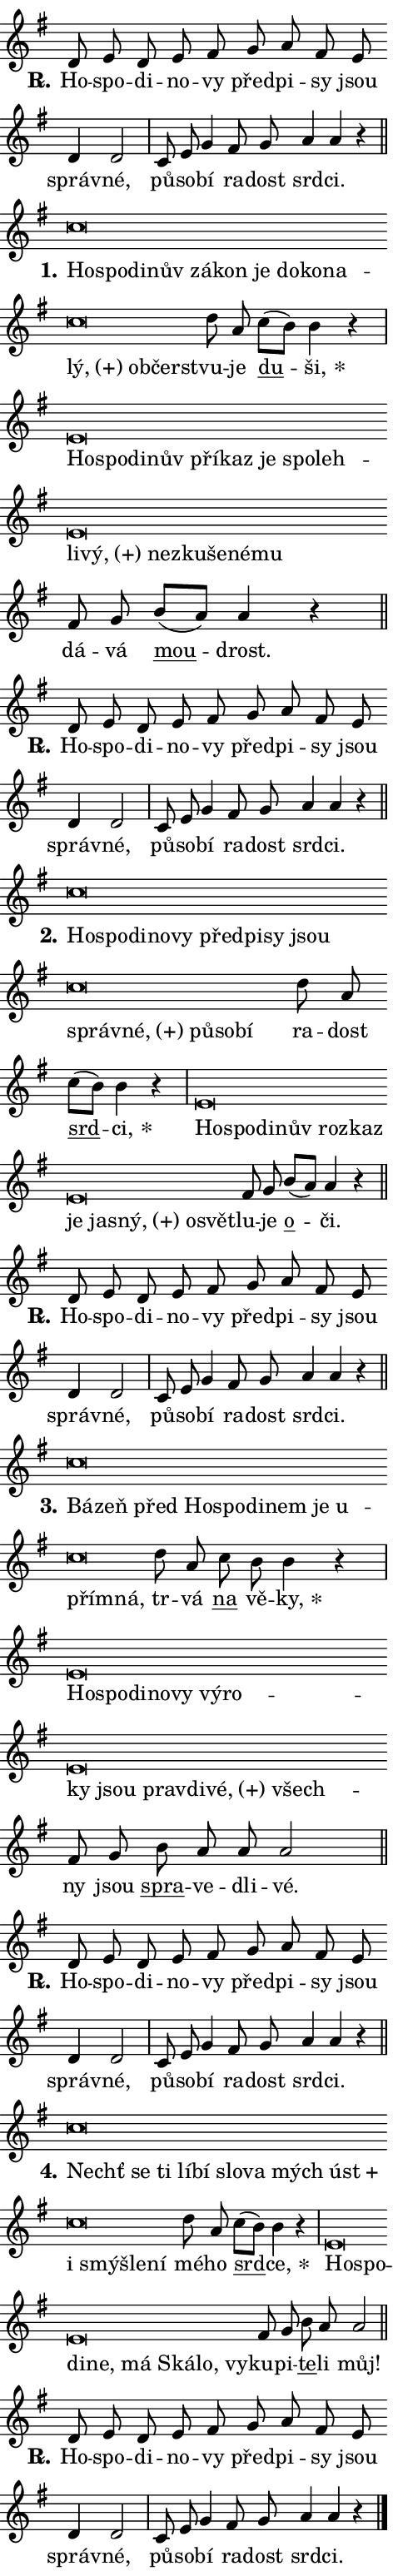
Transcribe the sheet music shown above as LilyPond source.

\version "2.24.0"
\header { tagline = "" }
\paper {
  indent = 0\cm
  top-margin = 0\cm
  right-margin = 0.13\cm % to fit lyric hyphens
  bottom-margin = 0\cm
  left-margin = 0\cm
  paper-width = 8\cm
  page-breaking = #ly:one-page-breaking
  system-system-spacing.basic-distance = #11
  score-system-spacing.basic-distance = #11
  ragged-last = ##f
}


%% Author: Thomas Morley
%% https://lists.gnu.org/archive/html/lilypond-user/2020-05/msg00002.html
#(define (line-position grob)
"Returns position of @var[grob} in current system:
   @code{'start}, if at first time-step
   @code{'end}, if at last time-step
   @code{'middle} otherwise
"
  (let* ((col (ly:item-get-column grob))
         (ln (ly:grob-object col 'left-neighbor))
         (rn (ly:grob-object col 'right-neighbor))
         (col-to-check-left (if (ly:grob? ln) ln col))
         (col-to-check-right (if (ly:grob? rn) rn col))
         (break-dir-left
           (and
             (ly:grob-property col-to-check-left 'non-musical #f)
             (ly:item-break-dir col-to-check-left)))
         (break-dir-right
           (and
             (ly:grob-property col-to-check-right 'non-musical #f)
             (ly:item-break-dir col-to-check-right))))
        (cond ((eqv? 1 break-dir-left) 'start)
              ((eqv? -1 break-dir-right) 'end)
              (else 'middle))))

#(define (tranparent-at-line-position vctor)
  (lambda (grob)
  "Relying on @code{line-position} select the relevant enry from @var{vctor}.
Used to determine transparency,"
    (case (line-position grob)
      ((end) (not (vector-ref vctor 0)))
      ((middle) (not (vector-ref vctor 1)))
      ((start) (not (vector-ref vctor 2))))))

noteHeadBreakVisibility =
#(define-music-function (break-visibility)(vector?)
"Makes @code{NoteHead}s transparent relying on @var{break-visibility}"
#{
  \override NoteHead.transparent =
    #(tranparent-at-line-position break-visibility)
#})

#(define delete-ledgers-for-transparent-note-heads
  (lambda (grob)
    "Reads whether a @code{NoteHead} is transparent.
If so this @code{NoteHead} is removed from @code{'note-heads} from
@var{grob}, which is supposed to be @code{LedgerLineSpanner}.
As a result ledgers are not printed for this @code{NoteHead}"
    (let* ((nhds-array (ly:grob-object grob 'note-heads))
           (nhds-list
             (if (ly:grob-array? nhds-array)
                 (ly:grob-array->list nhds-array)
                 '()))
           ;; Relies on the transparent-property being done before
           ;; Staff.LedgerLineSpanner.after-line-breaking is executed.
           ;; This is fragile ...
           (to-keep
             (remove
               (lambda (nhd)
                 (ly:grob-property nhd 'transparent #f))
               nhds-list)))
      ;; TODO find a better method to iterate over grob-arrays, similiar
      ;; to filter/remove etc for lists
      ;; For now rebuilt from scratch
      (set! (ly:grob-object grob 'note-heads)  '())
      (for-each
        (lambda (nhd)
          (ly:pointer-group-interface::add-grob grob 'note-heads nhd))
        to-keep))))

squashNotes = {
  \override NoteHead.X-extent = #'(-0.2 . 0.2)
  \override NoteHead.Y-extent = #'(-0.75 . 0)
  \override NoteHead.stencil =
    #(lambda (grob)
       (let ((pos (ly:grob-property grob 'staff-position)))
         (begin
           (if (< pos -7) (display "ERROR: Lower brevis then expected\n") (display ""))
           (if (<= pos -6) ly:text-interface::print ly:note-head::print))))
}
unSquashNotes = {
  \revert NoteHead.X-extent
  \revert NoteHead.Y-extent
  \revert NoteHead.stencil
}

hideNotes = \noteHeadBreakVisibility #begin-of-line-visible
unHideNotes = \noteHeadBreakVisibility #all-visible

% work-around for resetting accidentals
% https://lilypond.org/doc/v2.23/Documentation/notation/displaying-rhythms#unmetered-music
cadenzaMeasure = {
  \cadenzaOff
  \partial 1024 s1024
  \cadenzaOn
}

#(define-markup-command (accent layout props text) (markup?)
  "Underline accented syllable"
  (interpret-markup layout props
    #{\markup \override #'(offset . 4.3) \underline { #text }#}))

responsum = \markup \concat {
  "R" \hspace #-1.05 \path #0.1 #'((moveto 0 0.07) (lineto 0.9 0.8)) \hspace #0.05 "."
}

spaceSize = #0.6828661417322834 % exact space size for TeX Gyre Schola

\layout {
  \context {
    \Staff
    \remove "Time_signature_engraver"
    \override LedgerLineSpanner.after-line-breaking = #delete-ledgers-for-transparent-note-heads
  }
  \context {
    \Lyrics {
      \override LyricSpace.minimum-distance = \spaceSize
      \override LyricText.font-name = #"TeX Gyre Schola"
      \override LyricText.font-size = 1
      \override StanzaNumber.font-name = #"TeX Gyre Schola Bold"
      \override StanzaNumber.font-size = 1
    }
  }
  \context {
    \Score 
    \override NoteHead.text =
      #(lambda (grob) 
        (let ((pos (ly:grob-property grob 'staff-position)))
          #{\markup {
            \combine
              \halign #-0.55 \raise #(if (= pos -6) 0 0.5) \override #'(thickness . 2) \draw-line #'(3.2 . 0)
              \musicglyph "noteheads.sM1"
          }#}))
  }
}

% magnetic-lyrics.ily
%
%   written by
%     Jean Abou Samra <jean@abou-samra.fr>
%     Werner Lemberg <wl@gnu.org>
%
%   adapted by
%     Jiri Hon <jiri.hon@gmail.com>
%
% Version 2022-Apr-15

% https://www.mail-archive.com/lilypond-user@gnu.org/msg149350.html

#(define (Left_hyphen_pointer_engraver context)
   "Collect syllable-hyphen-syllable occurrences in lyrics and store
them in properties.  This engraver only looks to the left.  For
example, if the lyrics input is @code{foo -- bar}, it does the
following.

@itemize @bullet
@item
Set the @code{text} property of the @code{LyricHyphen} grob between
@q{foo} and @q{bar} to @code{foo}.

@item
Set the @code{left-hyphen} property of the @code{LyricText} grob with
text @q{foo} to the @code{LyricHyphen} grob between @q{foo} and
@q{bar}.
@end itemize

Use this auxiliary engraver in combination with the
@code{lyric-@/text::@/apply-@/magnetic-@/offset!} hook."
   (let ((hyphen #f)
         (text #f))
     (make-engraver
      (acknowledgers
       ((lyric-syllable-interface engraver grob source-engraver)
        (set! text grob)))
      (end-acknowledgers
       ((lyric-hyphen-interface engraver grob source-engraver)
        ;(when (not (grob::has-interface grob 'lyric-space-interface))
          (set! hyphen grob)));)
      ((stop-translation-timestep engraver)
       (when (and text hyphen)
         (ly:grob-set-object! text 'left-hyphen hyphen))
       (set! text #f)
       (set! hyphen #f)))))

#(define (lyric-text::apply-magnetic-offset! grob)
   "If the space between two syllables is less than the value in
property @code{LyricText@/.details@/.squash-threshold}, move the right
syllable to the left so that it gets concatenated with the left
syllable.

Use this function as a hook for
@code{LyricText@/.after-@/line-@/breaking} if the
@code{Left_@/hyphen_@/pointer_@/engraver} is active."
   (let ((hyphen (ly:grob-object grob 'left-hyphen #f)))
     (when hyphen
       (let ((left-text (ly:spanner-bound hyphen LEFT)))
         (when (grob::has-interface left-text 'lyric-syllable-interface)
           (let* ((common (ly:grob-common-refpoint grob left-text X))
                  (this-x-ext (ly:grob-extent grob common X))
                  (left-x-ext
                   (begin
                     ;; Trigger magnetism for left-text.
                     (ly:grob-property left-text 'after-line-breaking)
                     (ly:grob-extent left-text common X)))
                  ;; `delta` is the gap width between two syllables.
                  (delta (- (interval-start this-x-ext)
                            (interval-end left-x-ext)))
                  (details (ly:grob-property grob 'details))
                  (threshold (assoc-get 'squash-threshold details 0.2)))
             (when (< delta threshold)
               (let* (;; We have to manipulate the input text so that
                      ;; ligatures crossing syllable boundaries are not
                      ;; disabled.  For languages based on the Latin
                      ;; script this is essentially a beautification.
                      ;; However, for non-Western scripts it can be a
                      ;; necessity.
                      (lt (ly:grob-property left-text 'text))
                      (rt (ly:grob-property grob 'text))
                      (is-space (grob::has-interface hyphen 'lyric-space-interface))
                      (space (if is-space " " ""))
                      (extra-delta (if is-space spaceSize 0))
                      ;; Append new syllable.
                      (ltrt-space (if (and (string? lt) (string? rt))
                                (string-append lt space rt)
                                (make-concat-markup (list lt space rt))))
                      ;; Right-align `ltrt` to the right side.
                      (ltrt-space-markup (grob-interpret-markup
                               grob
                               (make-translate-markup
                                (cons (interval-length this-x-ext) 0)
                                (make-right-align-markup ltrt-space)))))
                 (begin
                   ;; Don't print `left-text`.
                   (ly:grob-set-property! left-text 'stencil #f)
                   ;; Set text and stencil (which holds all collected
                   ;; syllables so far) and shift it to the left.
                   (ly:grob-set-property! grob 'text ltrt-space)
                   (ly:grob-set-property! grob 'stencil ltrt-space-markup)
                   (ly:grob-translate-axis! grob (- (- delta extra-delta)) X))))))))))


#(define (lyric-hyphen::displace-bounds-first grob)
   ;; Make very sure this callback isn't triggered too early.
   (let ((left (ly:spanner-bound grob LEFT))
         (right (ly:spanner-bound grob RIGHT)))
     (ly:grob-property left 'after-line-breaking)
     (ly:grob-property right 'after-line-breaking)
     (ly:lyric-hyphen::print grob)))

squashThreshold = #0.4

\layout {
  \context {
    \Lyrics
    \consists #Left_hyphen_pointer_engraver
    \override LyricText.after-line-breaking =
      #lyric-text::apply-magnetic-offset!
    \override LyricHyphen.stencil = #lyric-hyphen::displace-bounds-first
    \override LyricText.details.squash-threshold = \squashThreshold
    \override LyricHyphen.minimum-distance = 0
    \override LyricHyphen.minimum-length = \squashThreshold
  }
}

squashText = \override LyricText.details.squash-threshold = 9999
unSquashText = \override LyricText.details.squash-threshold = \squashThreshold

leftText = \override LyricText.self-alignment-X = #LEFT
unLeftText = \revert LyricText.self-alignment-X

starOffset = #(lambda (grob) 
                (let ((x_offset (ly:self-alignment-interface::aligned-on-x-parent grob)))
                  (if (= x_offset 0) 0 (+ x_offset 1.2))))

star = #(define-music-function (syllable)(string?)
"Append star separator at the end of a syllable"
#{
  \once \override LyricText.X-offset = #starOffset
  \lyricmode { \markup {
    #syllable
    \override #'((font-name . "TeX Gyre Schola Bold")) \hspace #0.2 \lower #0.65 \larger "*"
  } }
#})

starAccent = #(define-music-function (syllable)(string?)
"Append star separator at the end of a syllable and make accent"
#{
  \once \override LyricText.X-offset = #starOffset
  \lyricmode { \markup {
    \accent #syllable
    \override #'((font-name . "TeX Gyre Schola Bold")) \hspace #0.2 \lower #0.65 \larger "*"
  } }
#})

breath = #(define-music-function (syllable)(string?)
"Append breathing indicator at the end of a syllable"
#{
  \lyricmode { \markup { #syllable "+" } }
#})

optionalBreath = #(define-music-function (syllable)(string?)
"Append optional breathing indicator at the end of a syllable"
#{
  \lyricmode { \markup { #syllable "(+)" } }
#})


\score {
    <<
        \new Voice = "melody" { \cadenzaOn \key g \major \relative { d'8 e d e fis \bar "" g a fis e \bar "" d4 d2 \cadenzaMeasure \bar "|" c8 e g4 \bar "" fis8 g a4 a r \cadenzaMeasure \bar "||" \break } }
        \new Lyrics \lyricsto "melody" { \lyricmode { \set stanza = \responsum
Ho -- spo -- di -- no -- vy před -- pi -- sy jsou správ -- né, pů -- so -- bí ra -- dost srd -- ci. } }
    >>
    \layout {}
}

\score {
    <<
        \new Voice = "melody" { \cadenzaOn \key g \major \relative { \squashNotes c''\breve*1/16 \hideNotes \breve*1/16 \bar "" \breve*1/16 \bar "" \breve*1/16 \bar "" \breve*1/16 \bar "" \breve*1/16 \bar "" \breve*1/16 \bar "" \breve*1/16 \bar "" \breve*1/16 \bar "" \breve*1/16 \bar "" \breve*1/16 \bar "" \breve*1/16 \breve*1/16 \bar "" \unHideNotes \unSquashNotes d8 a \bar "" c[( b)] b4 r \cadenzaMeasure \bar "|" \squashNotes e,\breve*1/16 \hideNotes \breve*1/16 \bar "" \breve*1/16 \bar "" \breve*1/16 \bar "" \breve*1/16 \bar "" \breve*1/16 \bar "" \breve*1/16 \bar "" \breve*1/16 \bar "" \breve*1/16 \bar "" \breve*1/16 \bar "" \breve*1/16 \bar "" \breve*1/16 \bar "" \breve*1/16 \bar "" \breve*1/16 \bar "" \breve*1/16 \breve*1/16 \bar "" \unHideNotes \unSquashNotes fis8 g \bar "" b[( a)] a4 r \cadenzaMeasure \bar "||" \break } }
        \new Lyrics \lyricsto "melody" { \lyricmode { \set stanza = "1."
\leftText Ho -- \squashText spo -- di -- nův zá -- kon je do -- ko -- na -- \optionalBreath lý, ob -- čerst -- \unLeftText \unSquashText vu -- je \markup \accent du -- \star ši, \leftText Ho -- \squashText spo -- di -- nův pří -- kaz je spo -- leh -- li -- \optionalBreath vý, ne -- zku -- še -- né -- mu \unLeftText \unSquashText dá -- vá \markup \accent mou -- drost. } }
    >>
    \layout {}
}

\score {
    <<
        \new Voice = "melody" { \cadenzaOn \key g \major \relative { d'8 e d e fis \bar "" g a fis e \bar "" d4 d2 \cadenzaMeasure \bar "|" c8 e g4 \bar "" fis8 g a4 a r \cadenzaMeasure \bar "||" \break } }
        \new Lyrics \lyricsto "melody" { \lyricmode { \set stanza = \responsum
Ho -- spo -- di -- no -- vy před -- pi -- sy jsou správ -- né, pů -- so -- bí ra -- dost srd -- ci. } }
    >>
    \layout {}
}

\score {
    <<
        \new Voice = "melody" { \cadenzaOn \key g \major \relative { \squashNotes c''\breve*1/16 \hideNotes \breve*1/16 \bar "" \breve*1/16 \bar "" \breve*1/16 \bar "" \breve*1/16 \bar "" \breve*1/16 \bar "" \breve*1/16 \bar "" \breve*1/16 \bar "" \breve*1/16 \bar "" \breve*1/16 \bar "" \breve*1/16 \bar "" \breve*1/16 \bar "" \breve*1/16 \breve*1/16 \bar "" \unHideNotes \unSquashNotes d8 a \bar "" c[( b)] b4 r \cadenzaMeasure \bar "|" \squashNotes e,\breve*1/16 \hideNotes \breve*1/16 \bar "" \breve*1/16 \bar "" \breve*1/16 \bar "" \breve*1/16 \bar "" \breve*1/16 \bar "" \breve*1/16 \bar "" \breve*1/16 \bar "" \breve*1/16 \bar "" \breve*1/16 \breve*1/16 \bar "" \unHideNotes \unSquashNotes fis8 g \bar "" b[( a)] a4 r \cadenzaMeasure \bar "||" \break } }
        \new Lyrics \lyricsto "melody" { \lyricmode { \set stanza = "2."
\leftText Ho -- \squashText spo -- di -- no -- vy před -- pi -- sy jsou správ -- \optionalBreath né, pů -- so -- bí \unLeftText \unSquashText ra -- dost \markup \accent srd -- \star ci, \leftText Ho -- \squashText spo -- di -- nův roz -- kaz je ja -- \optionalBreath sný, o -- svět -- \unLeftText \unSquashText lu -- je \markup \accent o -- či. } }
    >>
    \layout {}
}

\score {
    <<
        \new Voice = "melody" { \cadenzaOn \key g \major \relative { d'8 e d e fis \bar "" g a fis e \bar "" d4 d2 \cadenzaMeasure \bar "|" c8 e g4 \bar "" fis8 g a4 a r \cadenzaMeasure \bar "||" \break } }
        \new Lyrics \lyricsto "melody" { \lyricmode { \set stanza = \responsum
Ho -- spo -- di -- no -- vy před -- pi -- sy jsou správ -- né, pů -- so -- bí ra -- dost srd -- ci. } }
    >>
    \layout {}
}

\score {
    <<
        \new Voice = "melody" { \cadenzaOn \key g \major \relative { \squashNotes c''\breve*1/16 \hideNotes \breve*1/16 \bar "" \breve*1/16 \bar "" \breve*1/16 \bar "" \breve*1/16 \bar "" \breve*1/16 \bar "" \breve*1/16 \bar "" \breve*1/16 \bar "" \breve*1/16 \bar "" \breve*1/16 \breve*1/16 \bar "" \unHideNotes \unSquashNotes d8 a \bar "" c b b4 r \cadenzaMeasure \bar "|" \squashNotes e,\breve*1/16 \hideNotes \breve*1/16 \bar "" \breve*1/16 \bar "" \breve*1/16 \bar "" \breve*1/16 \bar "" \breve*1/16 \bar "" \breve*1/16 \bar "" \breve*1/16 \bar "" \breve*1/16 \bar "" \breve*1/16 \bar "" \breve*1/16 \bar "" \breve*1/16 \breve*1/16 \bar "" \unHideNotes \unSquashNotes fis8 g \bar "" b a a a2 \cadenzaMeasure \bar "||" \break } }
        \new Lyrics \lyricsto "melody" { \lyricmode { \set stanza = "3."
\leftText Bá -- \squashText zeň před Ho -- spo -- di -- nem je u -- přím -- ná, \unLeftText \unSquashText tr -- vá \markup \accent na vě -- \star ky, \leftText Ho -- \squashText spo -- di -- no -- vy vý -- ro -- ky jsou prav -- di -- \optionalBreath vé, všech -- \unLeftText \unSquashText ny jsou \markup \accent spra -- ve -- dli -- vé. } }
    >>
    \layout {}
}

\score {
    <<
        \new Voice = "melody" { \cadenzaOn \key g \major \relative { d'8 e d e fis \bar "" g a fis e \bar "" d4 d2 \cadenzaMeasure \bar "|" c8 e g4 \bar "" fis8 g a4 a r \cadenzaMeasure \bar "||" \break } }
        \new Lyrics \lyricsto "melody" { \lyricmode { \set stanza = \responsum
Ho -- spo -- di -- no -- vy před -- pi -- sy jsou správ -- né, pů -- so -- bí ra -- dost srd -- ci. } }
    >>
    \layout {}
}

\score {
    <<
        \new Voice = "melody" { \cadenzaOn \key g \major \relative { \squashNotes c''\breve*1/16 \hideNotes \breve*1/16 \bar "" \breve*1/16 \bar "" \breve*1/16 \bar "" \breve*1/16 \bar "" \breve*1/16 \bar "" \breve*1/16 \bar "" \breve*1/16 \bar "" \breve*1/16 \bar "" \breve*1/16 \bar "" \breve*1/16 \bar "" \breve*1/16 \breve*1/16 \bar "" \unHideNotes \unSquashNotes d8 a \bar "" c[( b)] b4 r \cadenzaMeasure \bar "|" \squashNotes e,\breve*1/16 \hideNotes \breve*1/16 \bar "" \breve*1/16 \bar "" \breve*1/16 \bar "" \breve*1/16 \bar "" \breve*1/16 \bar "" \breve*1/16 \breve*1/16 \bar "" \unHideNotes \unSquashNotes fis8 g \bar "" b a a2 \cadenzaMeasure \bar "||" \break } }
        \new Lyrics \lyricsto "melody" { \lyricmode { \set stanza = "4."
\leftText Nechť \squashText se ti lí -- bí slo -- va mých \breath "úst" i smý -- šle -- ní \unLeftText \unSquashText mé -- ho \markup \accent srd -- \star ce, \leftText Ho -- \squashText spo -- di -- ne, má Ská -- lo, vy -- \unLeftText \unSquashText ku -- pi -- \markup \accent te -- li můj! } }
    >>
    \layout {}
}

\score {
    <<
        \new Voice = "melody" { \cadenzaOn \key g \major \relative { d'8 e d e fis \bar "" g a fis e \bar "" d4 d2 \cadenzaMeasure \bar "|" c8 e g4 \bar "" fis8 g a4 a r \cadenzaMeasure \bar "||" \break } \bar "|." }
        \new Lyrics \lyricsto "melody" { \lyricmode { \set stanza = \responsum
Ho -- spo -- di -- no -- vy před -- pi -- sy jsou správ -- né, pů -- so -- bí ra -- dost srd -- ci. } }
    >>
    \layout {}
}
